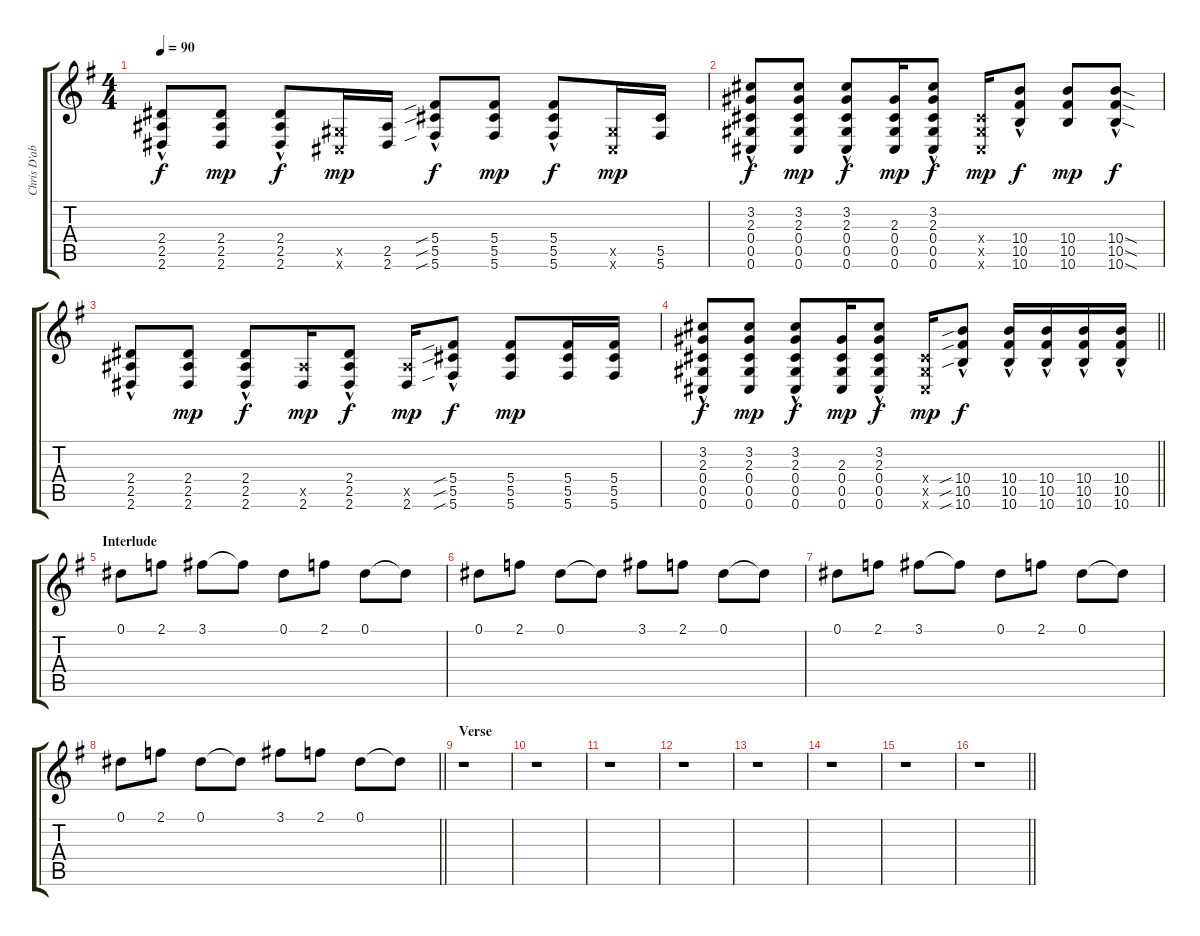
\track ("Chris D'abaldo (Rhythm Guitar)" "Chris D'ab") {instrument distortionguitar}
\staff {score tabs}
\tuning (Eb4 Bb3 Gb3 Db3 Ab2 Db2) {hide}
\ts (4 4)
\tempo 90
\clef g2
\ks g
(2.4{hac} 2.5{hac} 2.6{hac}).8{dy f} (2.4 2.5 2.6).8{dy mp} (2.4{hac} 2.5{hac} 2.6{hac}).8{dy f} (0.5{x} 0.6{x}).16{dy mp} (2.5 2.6).16 (5.4{sib hac} 5.5{sib hac} 5.6{sib hac}).8{dy f} (5.4 5.5 5.6).8{dy mp} (5.4{hac} 5.5{hac} 5.6{hac}).8{dy f} (0.5{x} 0.6{x}).16{dy mp} (5.5 5.6).16 |
(3.2{hac} 2.3{hac} 0.4{hac} 0.5{hac} 0.6{hac}).8{dy f} (3.2 2.3 0.4 0.5 0.6).8{dy mp} (3.2{hac} 2.3{hac} 0.4{hac} 0.5{hac} 0.6{hac}).8{dy f} (2.3 0.4 0.5 0.6).16{dy mp} (3.2{hac} 2.3{hac} 0.4{hac} 0.5{hac} 0.6{hac}).8{dy f} (0.4{x} 0.5{x} 0.6{x}).16{dy mp} (10.4{hac} 10.5{hac} 10.6{hac}).8{dy f} (10.4 10.5 10.6).8{dy mp} (10.4{sod hac} 10.5{sod hac} 10.6{sod hac}).8{dy f} |
(2.4{hac} 2.5{hac} 2.6{hac}).8 (2.4 2.5 2.6).8{dy mp} (2.4{hac} 2.5{hac} 2.6{hac}).8{dy f} (2.5{x} 2.6).16{dy mp} (2.4{hac} 2.5{hac} 2.6{hac}).8{dy f} (2.5{x} 2.6).16{dy mp} (5.4{sib hac} 5.5{sib hac} 5.6{sib hac}).8{dy f} (5.4 5.5 5.6).8{dy mp} (5.4 5.5 5.6).16 (5.4 5.5 5.6).16 |
\barLineRight lightlight
(3.2{hac} 2.3{hac} 0.4{hac} 0.5{hac} 0.6{hac}).8{dy f} (3.2 2.3 0.4 0.5 0.6).8{dy mp} (3.2{hac} 2.3{hac} 0.4{hac} 0.5{hac} 0.6{hac}).8{dy f} (2.3 0.4 0.5 0.6).16{dy mp} (3.2{hac} 2.3{hac} 0.4{hac} 0.5{hac} 0.6{hac}).8{dy f} (0.4{x} 0.5{x} 0.6{x}).16{dy mp} (10.4{sib hac} 10.5{sib hac} 10.6{sib hac}).8{dy f} (10.4{hac} 10.5{hac} 10.6{hac}).16 (10.4{hac} 10.5{hac} 10.6{hac}).16 (10.4{hac} 10.5{hac} 10.6{hac}).16 (10.4{hac} 10.5{hac} 10.6{hac}).16 |
\section ("" "Interlude")
0.1.8 2.1.8 3.1.8 3.1{t}.8 0.1.8 2.1.8 0.1.8 0.1{t}.8 |
0.1.8 2.1.8 0.1.8 0.1{t}.8 3.1.8 2.1.8 0.1.8 0.1{t}.8 |
0.1.8 2.1.8 3.1.8 3.1{t}.8 0.1.8 2.1.8 0.1.8 0.1{t}.8 |
\barLineRight lightlight
0.1.8 2.1.8 0.1.8 0.1{t}.8 3.1.8 2.1.8 0.1.8 0.1{t}.8 |
\section ("" "Verse")
r.1 |
r.1 |
r.1 |
r.1 |
r.1 |
r.1 |
r.1 |
\barLineRight lightlight
r.1
